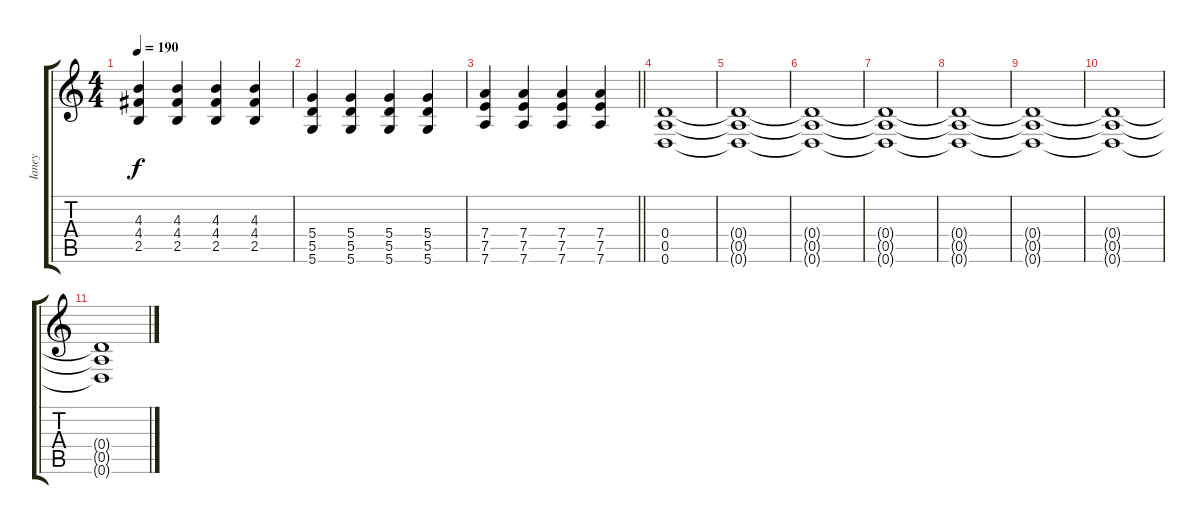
\track ("Ianey" "Ianey") {instrument overdrivenguitar}
\staff {score tabs}
\tuning (E4 B3 G3 D3 A2 D2) {hide}
\ts (4 4)
\tempo 190
\clef g2
\ks c
(4.3 4.4 2.5).4{dy f} (4.3 4.4 2.5).4 (4.3 4.4 2.5).4 (4.3 4.4 2.5).4 |
(5.4 5.5 5.6).4 (5.4 5.5 5.6).4 (5.4 5.5 5.6).4 (5.4 5.5 5.6).4 |
\barLineRight lightlight
(7.4 7.5 7.6).4 (7.4 7.5 7.6).4 (7.4 7.5 7.6).4 (7.4 7.5 7.6).4 |
(0.4 0.5 0.6).1 |
(0.4{t} 0.5{t} 0.6{t}).1 |
(0.4{t} 0.5{t} 0.6{t}).1 |
(0.4{t} 0.5{t} 0.6{t}).1 |
(0.4{t} 0.5{t} 0.6{t}).1 |
(0.4{t} 0.5{t} 0.6{t}).1 |
(0.4{t} 0.5{t} 0.6{t}).1 |
(0.4{t} 0.5{t} 0.6{t}).1
